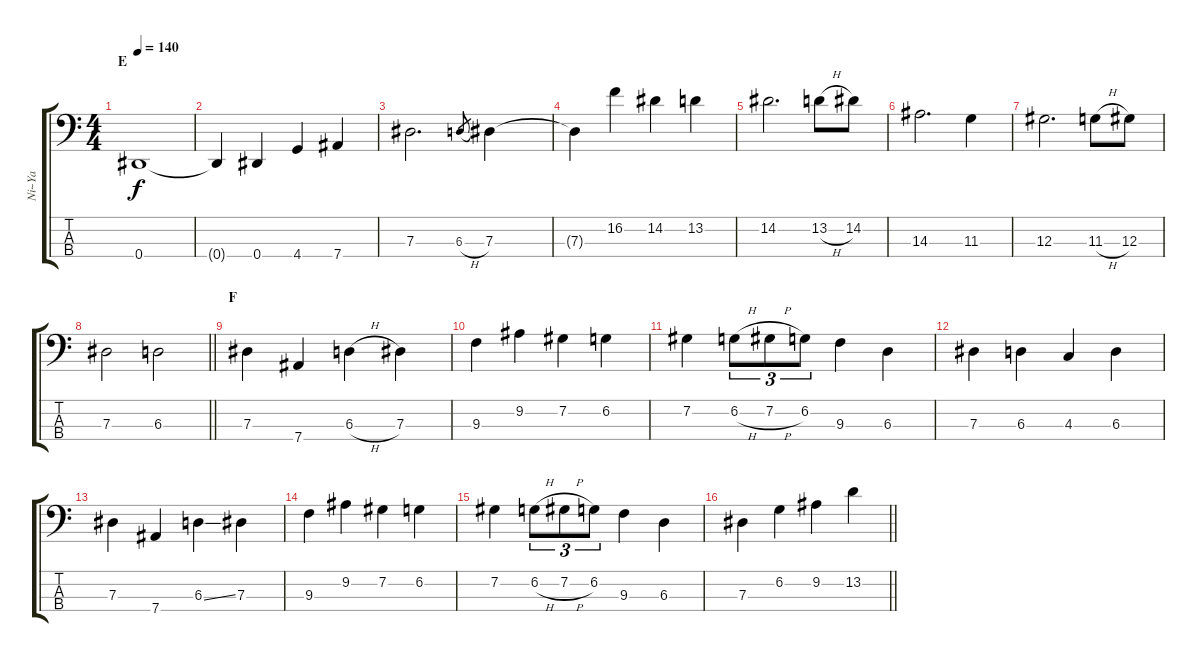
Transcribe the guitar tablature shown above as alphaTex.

\track ("Ni~Ya" "Ni~Ya") {instrument electricbasspick}
\staff {score tabs}
\tuning (Gb2 Db2 Ab1 Eb1) {hide}
\ts (4 4)
\section ("" "E")
\tempo 140
\clef f4
\ks c
0.4.1{dy f} |
0.4{t}.4 0.4.4 4.4.4 7.4.4 |
7.3.2{d} 6.3{h}.8{gr} 7.3.4 |
7.3{t}.4 16.2.4 14.2.4 13.2.4 |
14.2.2{d} 13.2{h}.8 14.2.8 |
14.3.2{d} 11.3.4 |
12.3.2{d} 11.3{h}.8 12.3.8 |
\barLineRight lightlight
7.3.2 6.3.2 |
\section ("" "F")
7.3.4 7.4.4 6.3{h}.4 7.3.4 |
9.3.4 9.2.4 7.2.4 6.2.4 |
7.2.4 6.2{h}.8{tu (3 2)} 7.2{h}.8{tu (3 2)} 6.2.8{tu (3 2)} 9.3.4 6.3.4 |
7.3.4 6.3.4 4.3.4 6.3.4 |
7.3.4 7.4.4 6.3{ss}.4 7.3.4 |
9.3.4 9.2.4 7.2.4 6.2.4 |
7.2.4 6.2{h}.8{tu (3 2)} 7.2{h}.8{tu (3 2)} 6.2.8{tu (3 2)} 9.3.4 6.3.4 |
\barLineRight lightlight
7.3.4 6.2.4 9.2.4 13.2.4
